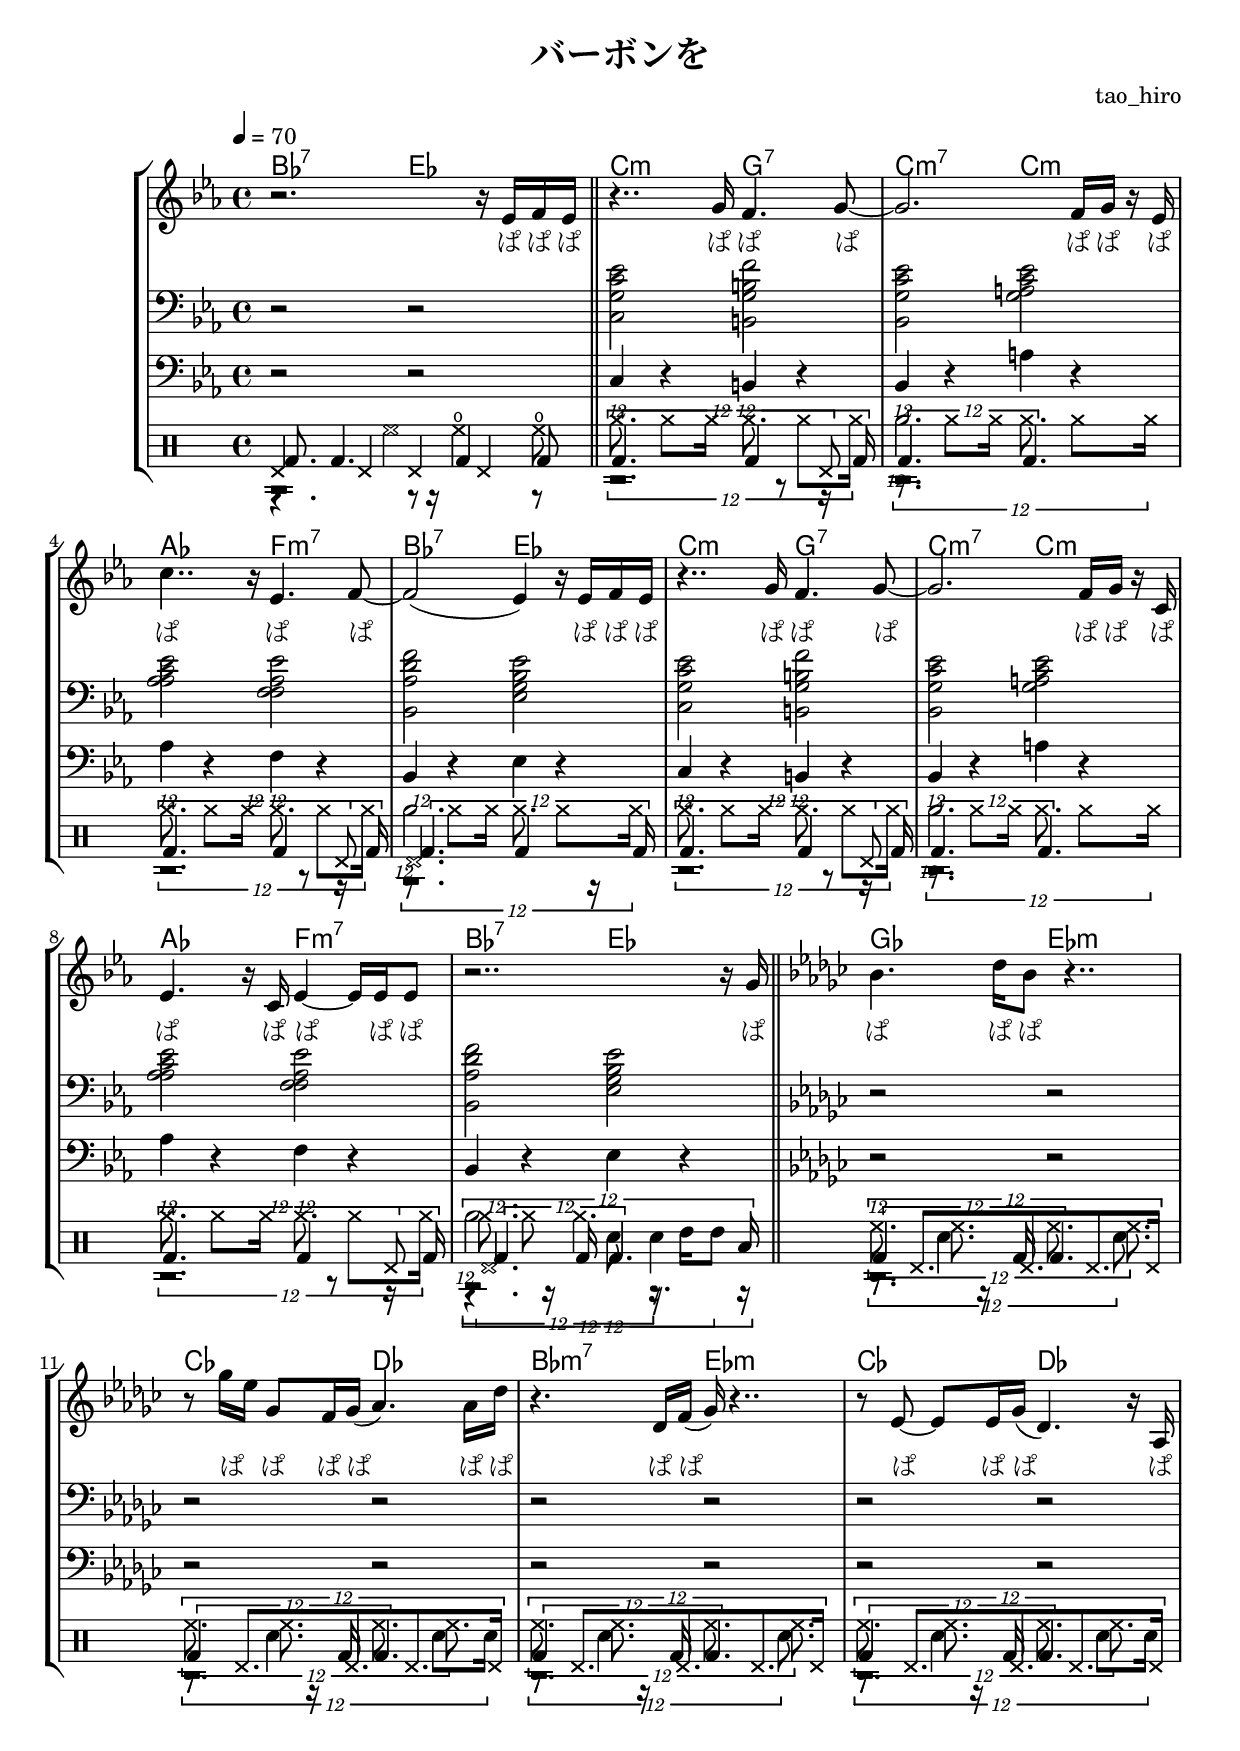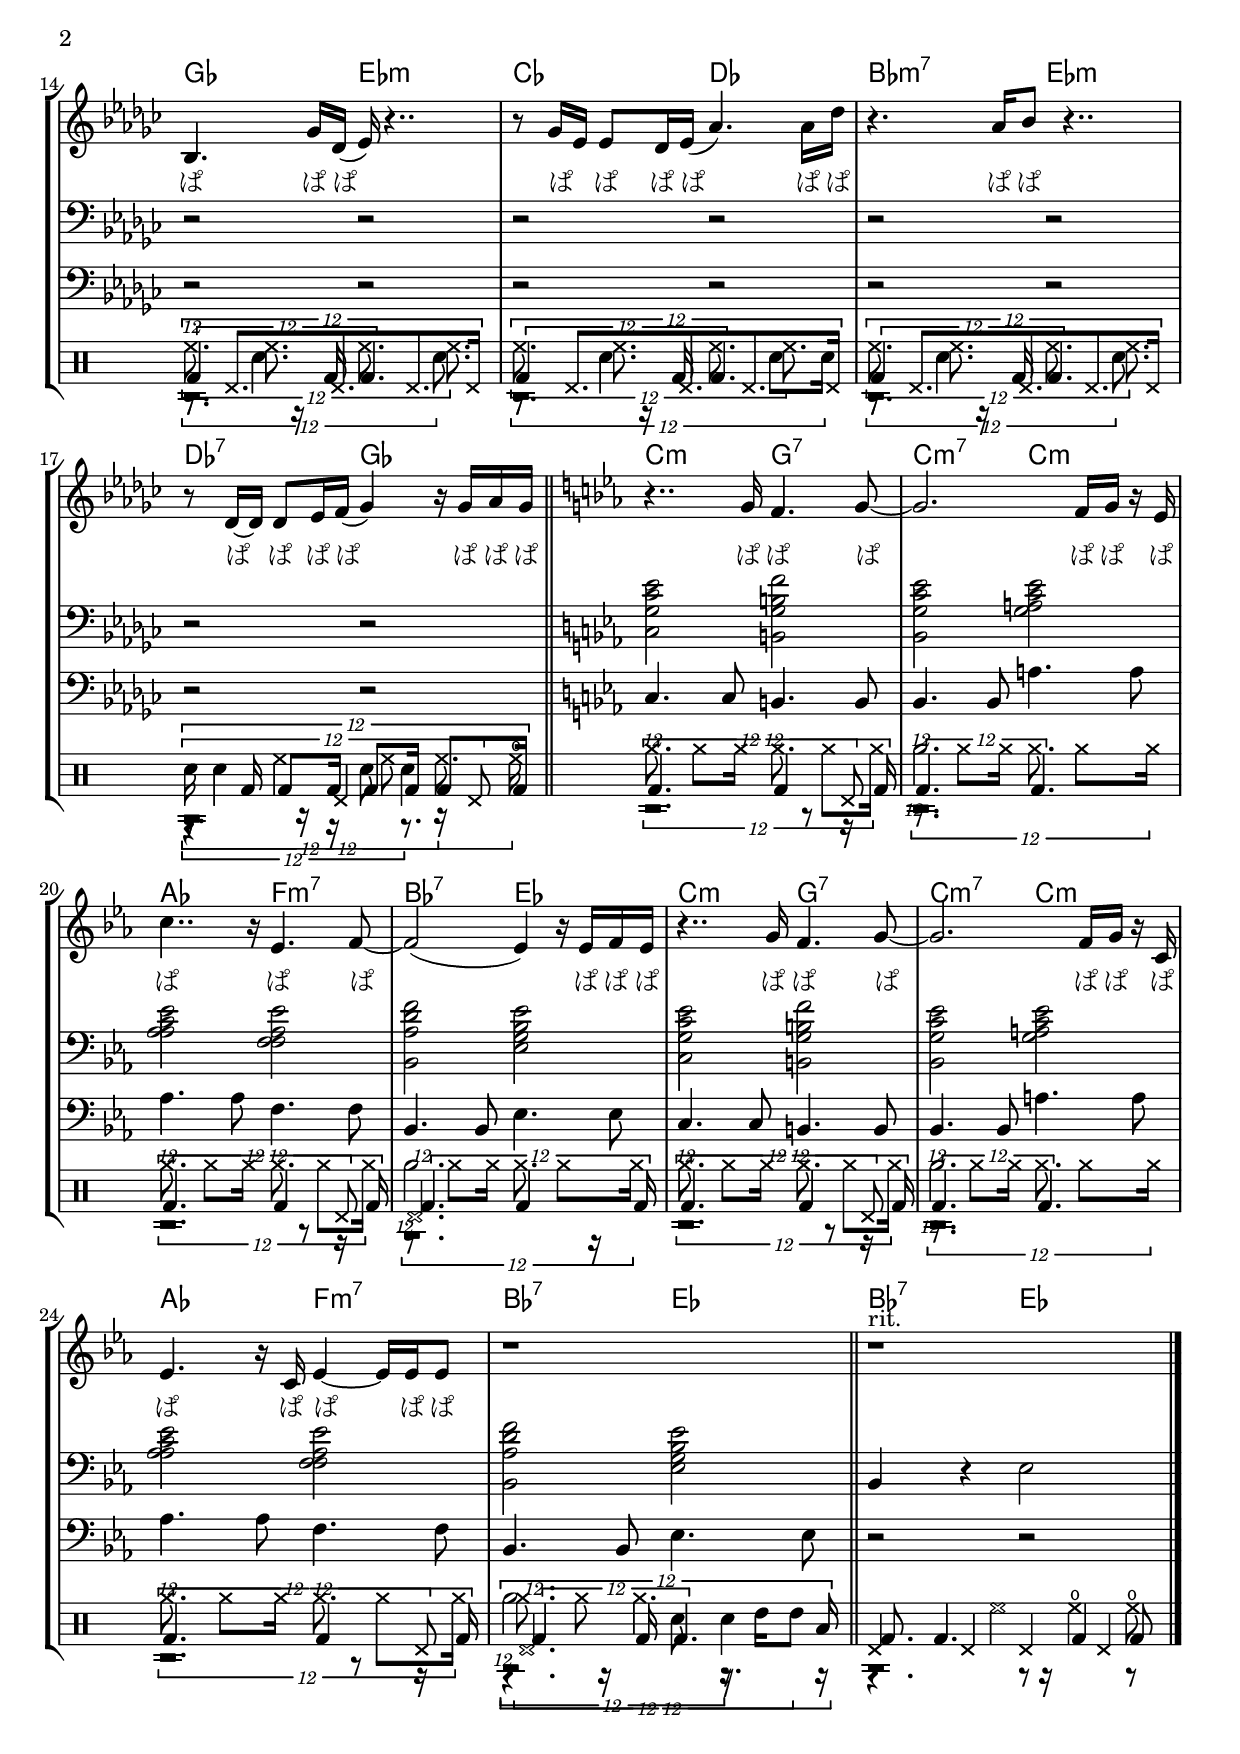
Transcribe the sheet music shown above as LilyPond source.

\version "2.12.1"

\header {
	title = \markup {バーボンを}
	composer = \markup \center-column {tao_hiro}
}

harmony = \chordmode {
	bes2:7 es 

	c:m g:7 c:min7 c:m as f:min7 bes:7 es c:m g:7 c:min7 c:m as f:min7 bes:7 es 

	ges es:m ces des bes:min7 es:m ces des ges es:m ces des bes:min7 es:m des:7 ges 

	c:m g:7 c:min7 c:m as f:min7 bes:7 es c:m g:7 c:min7 c:m as f:min7 bes:7 es 

	bes:7 es 
}

melody = {
	\key es \major
	\tempo 4 = 70
	r2. 
	\set Staff.midiInstrument = #"Soprano Sax"
	r16  es'16  f'16  es'16 
	r4..  g'16  f'4.  g'8~ 
	g'2.  f'16  g'16  r16  es'16 
	c''4..  r16  es'4.  f'8~ 
	f'2  (es'4)  r16  es'16  f'16  es'16 
	r4..  g'16  f'4.  g'8~ 
	g'2.  f'16  g'16  r16  c'16 
	es'4.  r16  c'16  es'4~es'16  es'16  es'8
	r2.. 	\set Staff.midiInstrument = #"Trumpet"
	r16  g'16 
		\key ges \major
bes'4.  des''16  bes'8  r4..~ 
	r8  ges''16  es''16  ges'8  f'16  ges'16  (as'4.)  as'16  des''16 
	r4.  des'16  f'16  (ges'16)  r4..~ 
	r8  es'8  es'8  es'16  ges'16  (des'4.)  r16  as16 
	bes4.  ges'16  des'16  (es'16)  r4..~ 
	r8  ges'16  es'16  es'8  des'16  es'16  (as'4.)  as'16  des''16 
	r4.  as'16  bes'8  r4..~ 
	r8  des'16  des'16  des'8  es'16  f'16  (ges'4)  	\set Staff.midiInstrument = #"Soprano Sax"
	r16  ges'16  as'16  ges'16 
		\key es \major
r4..  g'16  f'4.  g'8~ 
	g'2.  f'16  g'16  r16  es'16 
	c''4..  r16  es'4.  f'8~ 
	f'2  (es'4)  r16  es'16  f'16  es'16 
	r4..  g'16  f'4.  g'8~ 
	g'2.  f'16  g'16  r16  c'16 
	es'4.  r16  c'16  es'4~es'16  es'16  es'8
	r1 	r1^"rit." \bar "|."
}

words = \lyricmode {
	
	ぱ  ぱ  ぱ  ぱ  ぱ  ぱ  ぱ  ぱ  ぱ  ぱ  ぱ  ぱ  ぱ  ぱ  ぱ  ぱ  ぱ  ぱ  ぱ  ぱ  ぱ  ぱ  ぱ  ぱ  ぱ  ぱ  
	ぱ  ぱ  ぱ  ぱ  ぱ  ぱ  ぱ  ぱ  ぱ  ぱ  ぱ  ぱ  ぱ  ぱ  ぱ  ぱ  ぱ  ぱ  ぱ  ぱ  ぱ  ぱ  ぱ  ぱ  ぱ  ぱ  ぱ  ぱ  ぱ  ぱ  ぱ  ぱ  ぱ  ぱ  ぱ  
	ぱ  ぱ  ぱ  ぱ  ぱ  ぱ  ぱ  ぱ  ぱ  ぱ  ぱ  ぱ  ぱ  ぱ  ぱ  ぱ  ぱ  ぱ  ぱ  ぱ  ぱ  ぱ  ぱ  ぱ  ぱ  ぱ  
	
}

tempochange = {
	\tempo 4 = 70
	r1 \bar "||"
	\tempo 4 = 70
	r1 | r1 | r1 | r1 | r1 | r1 | r1 | r1 \bar "||"
	\tempo 4 = 70
	r1 | r1 | r1 | r1 | r1 | r1 | r1 | r1 \bar "||"
	\tempo 4 = 70
	r1 | r1 | r1 | r1 | r1 | r1 | r1 | r1 \bar "||"
	\tempo 4 = 70
	\tempo 4 = 52 r2 \tempo 4 = 46 r2 \bar "|."
}

mainacc = {
	\clef bass
	\set Staff.midiInstrument = #"Acoustic grand"
	\key es \major
	\tempo 4 = 70
	r2
	r2
	\bar "||"

	\set Staff.midiInstrument = #"Acoustic grand"
	<c g c' es'>2
	<b, g b f'>2
	<bes, g c' es'>2
	<a g c' es'>2
	<as as c' es'>2
	<f f as es'>2
	<bes, as d' f'>2
	<es g bes es'>2
	<c g c' es'>2
	<b, g b f'>2
	<bes, g c' es'>2
	<a g c' es'>2
	<as as c' es'>2
	<f f as es'>2
	<bes, as d' f'>2
	<es g bes es'>2
	\bar "||"

	\set Staff.midiInstrument = #"Acoustic grand"
	\key ges \major
	r2
	r2
	r2
	r2
	r2
	r2
	r2
	r2
	r2
	r2
	r2
	r2
	r2
	r2
	r2
	r2
	\bar "||"

	\set Staff.midiInstrument = #"Acoustic grand"
	\key es \major
	<c g c' es'>2
	<b, g b f'>2
	<bes, g c' es'>2
	<a g c' es'>2
	<as as c' es'>2
	<f f as es'>2
	<bes, as d' f'>2
	<es g bes es'>2
	<c g c' es'>2
	<b, g b f'>2
	<bes, g c' es'>2
	<a g c' es'>2
	<as as c' es'>2
	<f f as es'>2
	<bes, as d' f'>2
	<es g bes es'>2
	\bar "||"

	\set Staff.midiInstrument = #"Acoustic Bass"
	bes,4 r4
	es2
	\bar "|."
}

subacc = {
	\clef bass
	\set Staff.midiInstrument = #"Contrabass"
	\key es \major
	\tempo 4 = 70
	r2
	r2
	\bar "||"

	\set Staff.midiInstrument = #"Contrabass"
	c4 r4
	b,4 r4
	bes,4 r4
	a4 r4
	as4 r4
	f4 r4
	bes,4 r4
	es4 r4
	c4 r4
	b,4 r4
	bes,4 r4
	a4 r4
	as4 r4
	f4 r4
	bes,4 r4
	es4 r4
	\bar "||"

	\set Staff.midiInstrument = #"Acoustic grand"
	\key ges \major
	r2
	r2
	r2
	r2
	r2
	r2
	r2
	r2
	r2
	r2
	r2
	r2
	r2
	r2
	r2
	r2
	\bar "||"

	\set Staff.midiInstrument = #"Contrabass"
	\key es \major
	c4.c8
	b,4.b,8
	bes,4.bes,8
	a4.a8
	as4.as8
	f4.f8
	bes,4.bes,8
	es4.es8
	c4.c8
	b,4.b,8
	bes,4.bes,8
	a4.a8
	as4.as8
	f4.f8
	bes,4.bes,8
	es4.es8
	\bar "||"

	\set Staff.midiInstrument = #"Acoustic grand"
	r2
	r2
	\bar "|."
}

percA = {
	\drummode {
	r2 r8 hho4 hho8  \bar "||"
	\times 16/12{ cymr8. cymr8 cymr16 cymr8. cymr8 cymr16 } |\times 16/12{ r8. cymr8 cymr16 cymr8. cymr8 cymr16 } |\times 16/12{ cymr8. cymr8 cymr16 cymr8. cymr8 cymr16 } |\times 16/12{ r8. cymr8 cymr16 cymr8. cymr8 cymr16 } |\times 16/12{ cymr8. cymr8 cymr16 cymr8. cymr8 cymr16 } |\times 16/12{ r8. cymr8 cymr16 cymr8. cymr8 cymr16 } |\times 16/12{ cymr8. cymr8 cymr16 cymr8. cymr8 cymr16 } |\times 16/12{ cymr8. cymr8 cymr4. r16 } \bar "||"
	\times 16/12{ hh8. hh8. hh8. hh8. } |\times 16/12{ hh8. hh8. hh8. hh8. } |\times 16/12{ hh8. hh8. hh8. hh8. } |\times 16/12{ hh8. hh8. hh8. hh8. } |\times 16/12{ hh8. hh8. hh8. hh8. } |\times 16/12{ hh8. hh8. hh8. hh8. } |\times 16/12{ hh8. hh8. hh8. hh8. } |\times 16/12{ r8. hh4 hh8 hh8. } \bar "||"
	\times 16/12{ cymr8. cymr8 cymr16 cymr8. cymr8 cymr16 } |\times 16/12{ r8. cymr8 cymr16 cymr8. cymr8 cymr16 } |\times 16/12{ cymr8. cymr8 cymr16 cymr8. cymr8 cymr16 } |\times 16/12{ r8. cymr8 cymr16 cymr8. cymr8 cymr16 } |\times 16/12{ cymr8. cymr8 cymr16 cymr8. cymr8 cymr16 } |\times 16/12{ r8. cymr8 cymr16 cymr8. cymr8 cymr16 } |\times 16/12{ cymr8. cymr8 cymr16 cymr8. cymr8 cymr16 } |\times 16/12{ cymr8. cymr8 cymr4. r16 } \bar "||"
	r2 r8 hho4 hho8  \bar "|."
	}
}

percB = {
	\drummode {
	hhp4 hhp4 hhp4 hhp4  \bar "||"
	\times 16/12{ r2 r8 hhp8 } |\times 16/12{ r2. } |\times 16/12{ r2 r8 hhp8 } |\times 16/12{ hhp2. } |\times 16/12{ r2 r8 hhp8 } |\times 16/12{ r2. } |\times 16/12{ r2 r8 hhp8 } |\times 16/12{ hhp2. } \bar "||"
	\times 16/12{ r8. sn4. sn8. } |\times 16/12{ r8. sn4. sn8 sn16 } |\times 16/12{ r8. sn4. sn8. } |\times 16/12{ r8. sn4. sn8 sn16 } |\times 16/12{ r8. sn4. sn8. } |\times 16/12{ r8. sn4. sn8 sn16 } |\times 16/12{ r8. sn4. sn8. } |\times 16/12{ sn16 sn4 r16 sn8 sn4 } \bar "||"
	\times 16/12{ r2 r8 hhp8 } |\times 16/12{ r2. } |\times 16/12{ r2 r8 hhp8 } |\times 16/12{ hhp2. } |\times 16/12{ r2 r8 hhp8 } |\times 16/12{ r2. } |\times 16/12{ r2 r8 hhp8 } |\times 16/12{ hhp2. } \bar "||"
	hhp4 hhp4 hhp4 hhp4  \bar "|."
	}
}

percC = {
	\drummode {
	r4. hh2 r8  \bar "||"
	\times 16/12{ bd4. bd4 r16 bd16 } |\times 16/12{ bd4. bd4. } |\times 16/12{ bd4. bd4 r16 bd16 } |\times 16/12{ bd4. bd4 r16 bd16 } |\times 16/12{ bd4. bd4 r16 bd16 } |\times 16/12{ bd4. bd4. } |\times 16/12{ bd4. bd4 r16 bd16 } |\times 16/12{ bd4 r16 bd16 bd4. } \bar "||"
	\times 16/12{ bd4 r16 bd16 bd4. } |\times 16/12{ bd4 r16 bd16 bd4. } |\times 16/12{ bd4 r16 bd16 bd4. } |\times 16/12{ bd4 r16 bd16 bd4. } |\times 16/12{ bd4 r16 bd16 bd4. } |\times 16/12{ bd4 r16 bd16 bd4. } |\times 16/12{ bd4 r16 bd16 bd4. } |\times 16/12{ r8 bd16 bd8 bd16 bd8 bd16 bd8 bd16 } \bar "||"
	\times 16/12{ bd4. bd4 r16 bd16 } |\times 16/12{ bd4. bd4. } |\times 16/12{ bd4. bd4 r16 bd16 } |\times 16/12{ bd4. bd4 r16 bd16 } |\times 16/12{ bd4. bd4 r16 bd16 } |\times 16/12{ bd4. bd4. } |\times 16/12{ bd4. bd4 r16 bd16 } |\times 16/12{ bd4 r16 bd16 bd4. } \bar "||"
	r4. hh2 r8  \bar "|."
	}
}

percD = {
	\drummode {
	bd8. bd4. r16 bd4 bd8  \bar "||"
	\times 16/12{ r2. } |\times 16/12{ rb2. } |\times 16/12{ r2. } |\times 16/12{ rb2. } |\times 16/12{ r2. } |\times 16/12{ rb2. } |\times 16/12{ r2. } |\times 16/12{ rb2. } \bar "||"
	\times 16/12{ r8 hhp8. hhp8. hhp8. hhp16 } |\times 16/12{ r8 hhp8. hhp8. hhp8. hhp16 } |\times 16/12{ r8 hhp8. hhp8. hhp8. hhp16 } |\times 16/12{ r8 hhp8. hhp8. hhp8. hhp16 } |\times 16/12{ r8 hhp8. hhp8. hhp8. hhp16 } |\times 16/12{ r8 hhp8. hhp8. hhp8. hhp16 } |\times 16/12{ r8 hhp8. hhp8. hhp8. hhp16 } |\times 16/12{ r4 r16 hhp4 r16 hhp8 } \bar "||"
	\times 16/12{ r2. } |\times 16/12{ rb2. } |\times 16/12{ r2. } |\times 16/12{ rb2. } |\times 16/12{ r2. } |\times 16/12{ rb2. } |\times 16/12{ r2. } |\times 16/12{ rb2. } \bar "||"
	bd8. bd4. r16 bd4 bd8  \bar "|."
	}
}

percE = {
	\drummode {
	r1 \bar "||"
	r1 |r1 |r1 |r1 |r1 |r1 |r1 |\times 16/12{ r4. sn8 sn4 } \bar "||"
	\times 16/12{ r2. } |r1 |r1 |r1 |\times 16/12{ r2. } |r1 |r1 |\times 16/12{ r2 r8. hho16 } \bar "||"
	r1 |r1 |r1 |r1 |r1 |r1 |r1 |\times 16/12{ r4. sn8 sn4 } \bar "||"
	r1 \bar "|."
	}
}

percF = {
	\drummode {
	r1 \bar "||"
	r1 |r1 |r1 |r1 |r1 |r1 |r1 |\times 16/12{ r2 r16 tommh16 tommh8 } \bar "||"
	r1 | r1 | r1 | r1 | r1 | r1 | r1 | r1 \bar "||"
	r1 |r1 |r1 |r1 |r1 |r1 |r1 |\times 16/12{ r2 r16 tommh16 tommh8 } \bar "||"
	r1 \bar "|."
	}
}

percG = {
	\drummode {
	r1 \bar "||"
	r1 |r1 |r1 |r1 |r1 |r1 |r1 |\times 16/12{ r2 r8. toml16 } \bar "||"
	r1 | r1 | r1 | r1 | r1 | r1 | r1 | r1 \bar "||"
	r1 |r1 |r1 |r1 |r1 |r1 |r1 |\times 16/12{ r2 r8. toml16 } \bar "||"
	r1 \bar "|."
	}
}

\score {
	<<
		\new StaffGroup <<
			\new ChordNames {\harmony}
			\new Voice = "melody" {\melody}
			\new Lyrics \lyricsto "melody" \words
			\new Staff = "mainacc" {\mainacc}
			\new Staff = "subacc" {\subacc}
			\new DrumStaff <<
				\new DrumVoice {\percA}
				\new DrumVoice {\percB}
				\new DrumVoice {\percC}
				\new DrumVoice {\percD}
				\new DrumVoice {\percE}
				\new DrumVoice {\percF}
				\new DrumVoice {\percG}
			>>
		>>
	>>
	\layout { }
}
